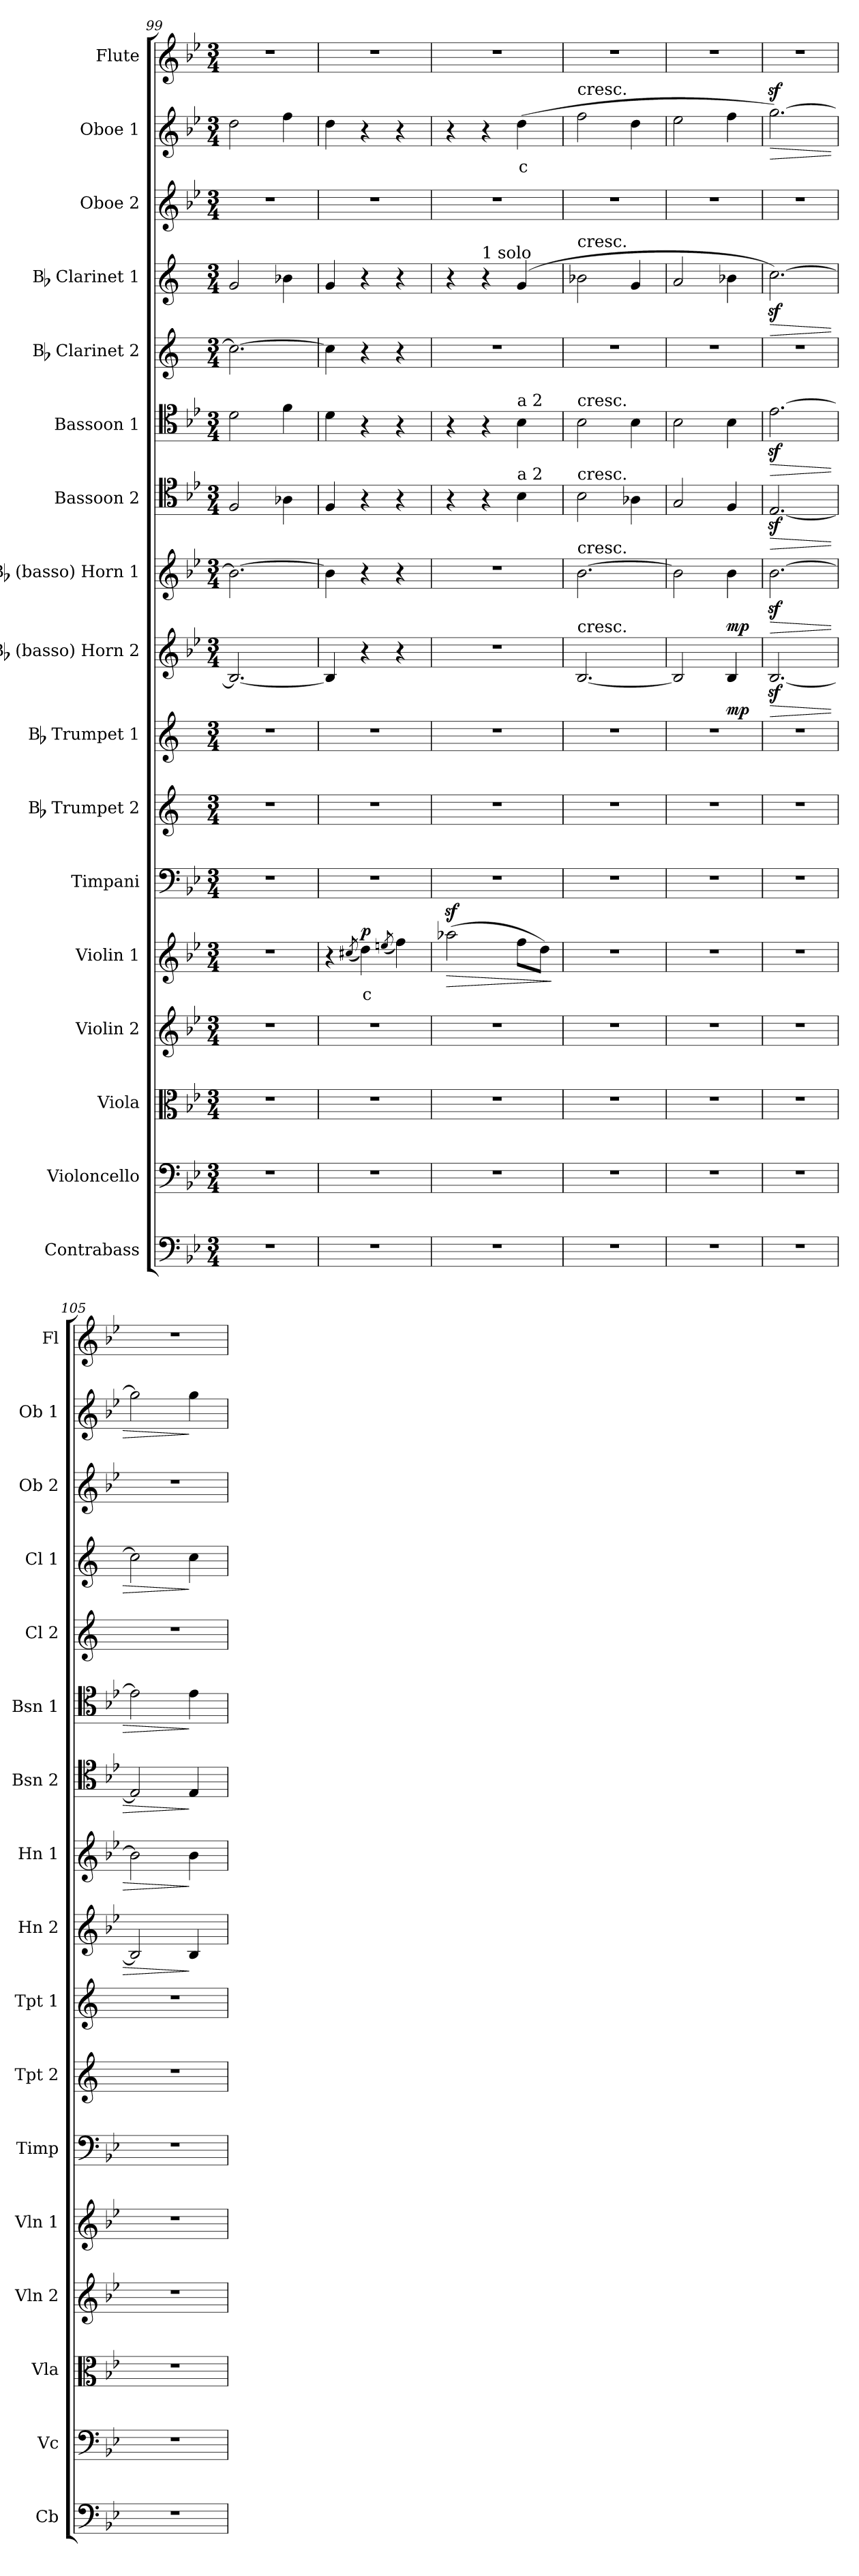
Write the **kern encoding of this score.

**kern	**kern	**kern	**kern	**kern	**text	**dynam	**kern	**kern	**kern	**kern	**dynam	**kern	**dynam	**kern	**dynam	**kern	**dynam	**kern	**kern	**dynam	**kern	**kern	**text	**dynam	**kern
*part17	*part16	*part15	*part14	*part13	*part13	*part13	*part12	*part11	*part10	*part9	*part9	*part8	*part8	*part7	*part7	*part6	*part6	*part5	*part4	*part4	*part3	*part2	*part2	*part2	*part1
*staff17	*staff16	*staff15	*staff14	*staff13	*staff13	*staff13	*staff12	*staff11	*staff10	*staff9	*staff9	*staff8	*staff8	*staff7	*staff7	*staff6	*staff6	*staff5	*staff4	*staff4	*staff3	*staff2	*staff2	*staff2	*staff1
*I"Contrabass	*I"Violoncello	*I"Viola	*I"Violin 2	*I"Violin 1	*	*	*I"Timpani	*I"Bb Trumpet 2	*I"Bb Trumpet 1	*I"Bb (basso) Horn 2	*	*I"Bb (basso) Horn 1	*	*I"Bassoon 2	*	*I"Bassoon 1	*	*I"Bb Clarinet 2	*I"Bb Clarinet 1	*	*I"Oboe 2	*I"Oboe 1	*	*	*I"Flute
*I'Cb	*I'Vc	*I'Vla	*I'Vln 2	*I'Vln 1	*	*	*I'Timp	*I'Tpt 2	*I'Tpt 1	*I'Hn 2	*	*I'Hn 1	*	*I'Bsn 2	*	*I'Bsn 1	*	*I'Cl 2	*I'Cl 1	*	*I'Ob 2	*I'Ob 1	*	*	*I'Fl
*clefF4	*clefF4	*clefC3	*clefG2	*clefG2	*	*	*clefF4	*clefG2	*clefG2	*clefG2	*	*clefG2	*	*clefC4	*	*clefC4	*	*clefG2	*clefG2	*	*clefG2	*clefG2	*	*	*clefG2
*ITrd7c12	*	*	*	*	*	*	*	*ITrd1c2	*ITrd1c2	*ITrd8c14	*	*ITrd8c14	*	*	*	*	*	*ITrd1c2	*ITrd1c2	*	*	*	*	*	*
*k[b-e-]	*k[b-e-]	*k[b-e-]	*k[b-e-]	*k[b-e-]	*	*	*k[b-e-]	*k[b-e-]	*k[b-e-]	*k[b-e-]	*	*k[b-e-]	*	*k[b-e-]	*	*k[b-e-]	*	*k[b-e-]	*k[b-e-]	*	*k[b-e-]	*k[b-e-]	*	*	*k[b-e-]
*M3/4	*M3/4	*M3/4	*M3/4	*M3/4	*	*	*M3/4	*M3/4	*M3/4	*M3/4	*	*M3/4	*	*M3/4	*	*M3/4	*	*M3/4	*M3/4	*	*M3/4	*M3/4	*	*	*M3/4
=99	=99	=99	=99	=99	=99	=99	=99	=99	=99	=99	=99	=99	=99	=99	=99	=99	=99	=99	=99	=99	=99	=99	=99	=99	=99
2.r	2.r	2.r	2.r	2.r	.	.	2.r	2.r	2.r	2.BB-/_	.	2.B-\_	.	2F/	.	2d\	.	2.b-\_	2f/	.	2.r	2dd\	.	.	2.r
.	.	.	.	.	.	.	.	.	.	.	.	.	.	4A-X\	.	4f\	.	.	4a-X\	.	.	4ff\	.	.	.
=100	=100	=100	=100	=100	=100	=100	=100	=100	=100	=100	=100	=100	=100	=100	=100	=100	=100	=100	=100	=100	=100	=100	=100	=100	=100
2.r	2.r	2.r	2.r	4r	.	.	2.r	2.r	2.r	4BB-/]	.	4B-\]	.	4F/	.	4d\	.	4b-\]	4f/	.	2.r	4dd\	.	.	2.r
.	.	.	.	(8qcc#X/	.	.	.	.	.	.	.	.	.	.	.	.	.	.	.	.	.	.	.	.	.
!	!	!	!	!	!LO:LY:b:color=#FF0000	!LO:DY:b	!	!	!	!	!	!	!	!	!	!	!	!	!	!	!	!	!	!	!
.	.	.	.	4dd\)	c	p	.	.	.	4r	.	4r	.	4r	.	4r	.	4r	4r	.	.	4r	.	.	.
.	.	.	.	(8qeen/	.	.	.	.	.	.	.	.	.	.	.	.	.	.	.	.	.	.	.	.	.
.	.	.	.	4ff\)	.	.	.	.	.	4r	.	4r	.	4r	.	4r	.	4r	4r	.	.	4r	.	.	.
=101	=101	=101	=101	=101	=101	=101	=101	=101	=101	=101	=101	=101	=101	=101	=101	=101	=101	=101	=101	=101	=101	=101	=101	=101	=101
!	!	!	!	!	!	!LO:HP:b	!	!	!	!	!	!	!	!	!	!	!	!	!	!	!	!	!	!	!
2.r	2.r	2.r	2.r	(2aa-Xz<\	.	>	2.r	2.r	2.r	2.r	.	2.r	.	4r	.	4r	.	2.r	4r	.	2.r	4r	.	.	2.r
!	!	!	!	!	!	!	!	!	!	!	!	!	!	!	!	!	!	!	!LO:TX:a:t=1 solo	!	!	!	!	!	!
.	.	.	.	.	.	.	.	.	.	.	.	.	.	4r	.	4r	.	.	4r	.	.	4r	.	.	.
!	!	!	!	!	!	!	!	!	!	!	!	!	!	!	!	!LO:TX:a:t=a 2	!	!	!	!	!	!	!	!	!
!	!	!	!	!	!	!	!	!	!	!	!	!	!	!LO:TX:a:t=a 2	!	!	!	!	!	!	!	!	!	!	!
!	!	!	!	!	!	!	!	!	!	!	!	!	!	!	!	!	!	!	!	!	!	!	!LO:LY:b:color=#FF0000	!	!
.	.	.	.	8ff\L	.	.	.	.	.	.	.	.	.	4B-\	.	4B-\	.	.	(4f/	.	.	(4dd\	c	.	.
.	.	.	.	8dd\J)	.	.	.	.	.	.	.	.	.	.	.	.	.	.	.	.	.	.	.	.	.
.	.	.	.	.	.	]	.	.	.	.	.	.	.	.	.	.	.	.	.	.	.	.	.	.	.
=102	=102	=102	=102	=102	=102	=102	=102	=102	=102	=102	=102	=102	=102	=102	=102	=102	=102	=102	=102	=102	=102	=102	=102	=102	=102
!	!	!	!	!	!	!	!	!	!	!	!	!	!	!	!	!	!	!	!	!	!	!LO:TX:a:t=cresc.	!	!	!
!	!	!	!	!	!	!	!	!	!	!	!	!	!	!	!	!	!	!	!LO:TX:a:t=cresc.	!	!	!	!	!	!
!	!	!	!	!	!	!	!	!	!	!	!	!	!	!	!	!LO:TX:a:t=cresc.	!	!	!	!	!	!	!	!	!
!	!	!	!	!	!	!	!	!	!	!	!	!	!	!LO:TX:a:t=cresc.	!	!	!	!	!	!	!	!	!	!	!
!	!	!	!	!	!	!	!	!	!	!	!	!LO:TX:a:t=cresc.	!	!	!	!	!	!	!	!	!	!	!	!	!
!	!	!	!	!	!	!	!	!	!	!LO:TX:a:t=cresc.	!	!	!	!	!	!	!	!	!	!	!	!	!	!	!
2.r	2.r	2.r	2.r	2.r	.	.	2.r	2.r	2.r	[2.BB-/	.	[2.B-\	.	2B-\	.	2B-\	.	2.r	2a-X\	.	2.r	2ff\	.	.	2.r
.	.	.	.	.	.	.	.	.	.	.	.	.	.	4A-X\	.	4B-\	.	.	4f/	.	.	4dd\	.	.	.
=103	=103	=103	=103	=103	=103	=103	=103	=103	=103	=103	=103	=103	=103	=103	=103	=103	=103	=103	=103	=103	=103	=103	=103	=103	=103
2.r	2.r	2.r	2.r	2.r	.	.	2.r	2.r	2.r	2BB-/]	.	2B-\]	.	2G/	.	2B-\	.	2.r	2g/	.	2.r	2ee-\	.	.	2.r
!	!	!	!	!	!	!	!	!	!	!	!LO:DY:b	!	!LO:DY:b	!	!	!	!	!	!	!	!	!	!	!	!
.	.	.	.	.	.	.	.	.	.	4BB-/	mp	4B-\	mp	4F/	.	4B-\	.	.	4a-X\	.	.	4ff\	.	.	.
=104	=104	=104	=104	=104	=104	=104	=104	=104	=104	=104	=104	=104	=104	=104	=104	=104	=104	=104	=104	=104	=104	=104	=104	=104	=104
!	!	!	!	!	!	!	!	!	!	!	!LO:HP:b	!	!LO:HP:b	!	!LO:HP:b	!	!LO:HP:b	!	!	!LO:HP:b	!	!	!	!LO:HP:b	!
2.r	2.r	2.r	2.r	2.r	.	.	2.r	2.r	2.r	[2.BB-z</	>	[2.B-z<\	>	[2.E-z</	>	[2.e-z<\	>	2.r	[2.b-z<\)	>	2.r	[2.ggz<\)	.	>	2.r
=105	=105	=105	=105	=105	=105	=105	=105	=105	=105	=105	=105	=105	=105	=105	=105	=105	=105	=105	=105	=105	=105	=105	=105	=105	=105
2.r	2.r	2.r	2.r	2.r	.	.	2.r	2.r	2.r	2BB-/]	.	2B-\]	.	2E-/]	.	2e-\]	.	2.r	2b-\]	.	2.r	2gg\]	.	.	2.r
.	.	.	.	.	.	.	.	.	.	4BB-/	]	4B-\	]	4E-/	]	4e-\	]	.	4b-\	]	.	4gg\	.	]	.
=	=	=	=	=	=	=	=	=	=	=	=	=	=	=	=	=	=	=	=	=	=	=	=	=	=
*-	*-	*-	*-	*-	*-	*-	*-	*-	*-	*-	*-	*-	*-	*-	*-	*-	*-	*-	*-	*-	*-	*-	*-	*-	*-
